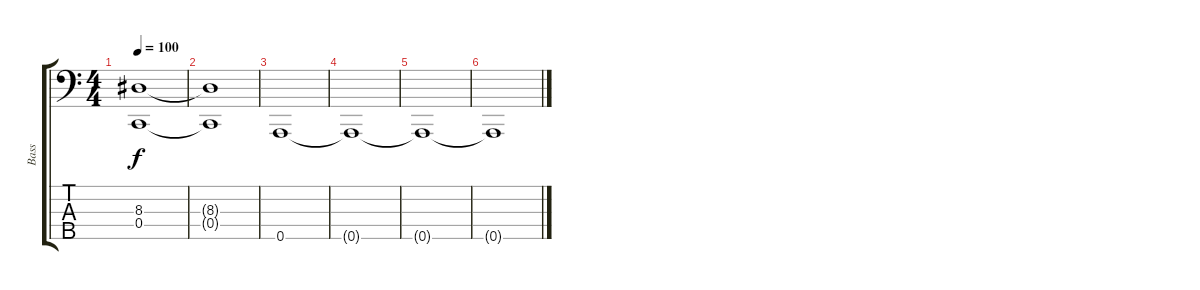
\track ("Bass" "Bass") {instrument electricbasspick}
\staff {score tabs}
\tuning (F2 C2 G1 C1 A0) {hide}
\ts (4 4)
\tempo 100
\clef f4
\ks c
(8.3 0.4).1{dy f} |
(8.3{t} 0.4{t}).1 |
0.5.1 |
0.5{t}.1 |
0.5{t}.1 |
0.5{t}.1
